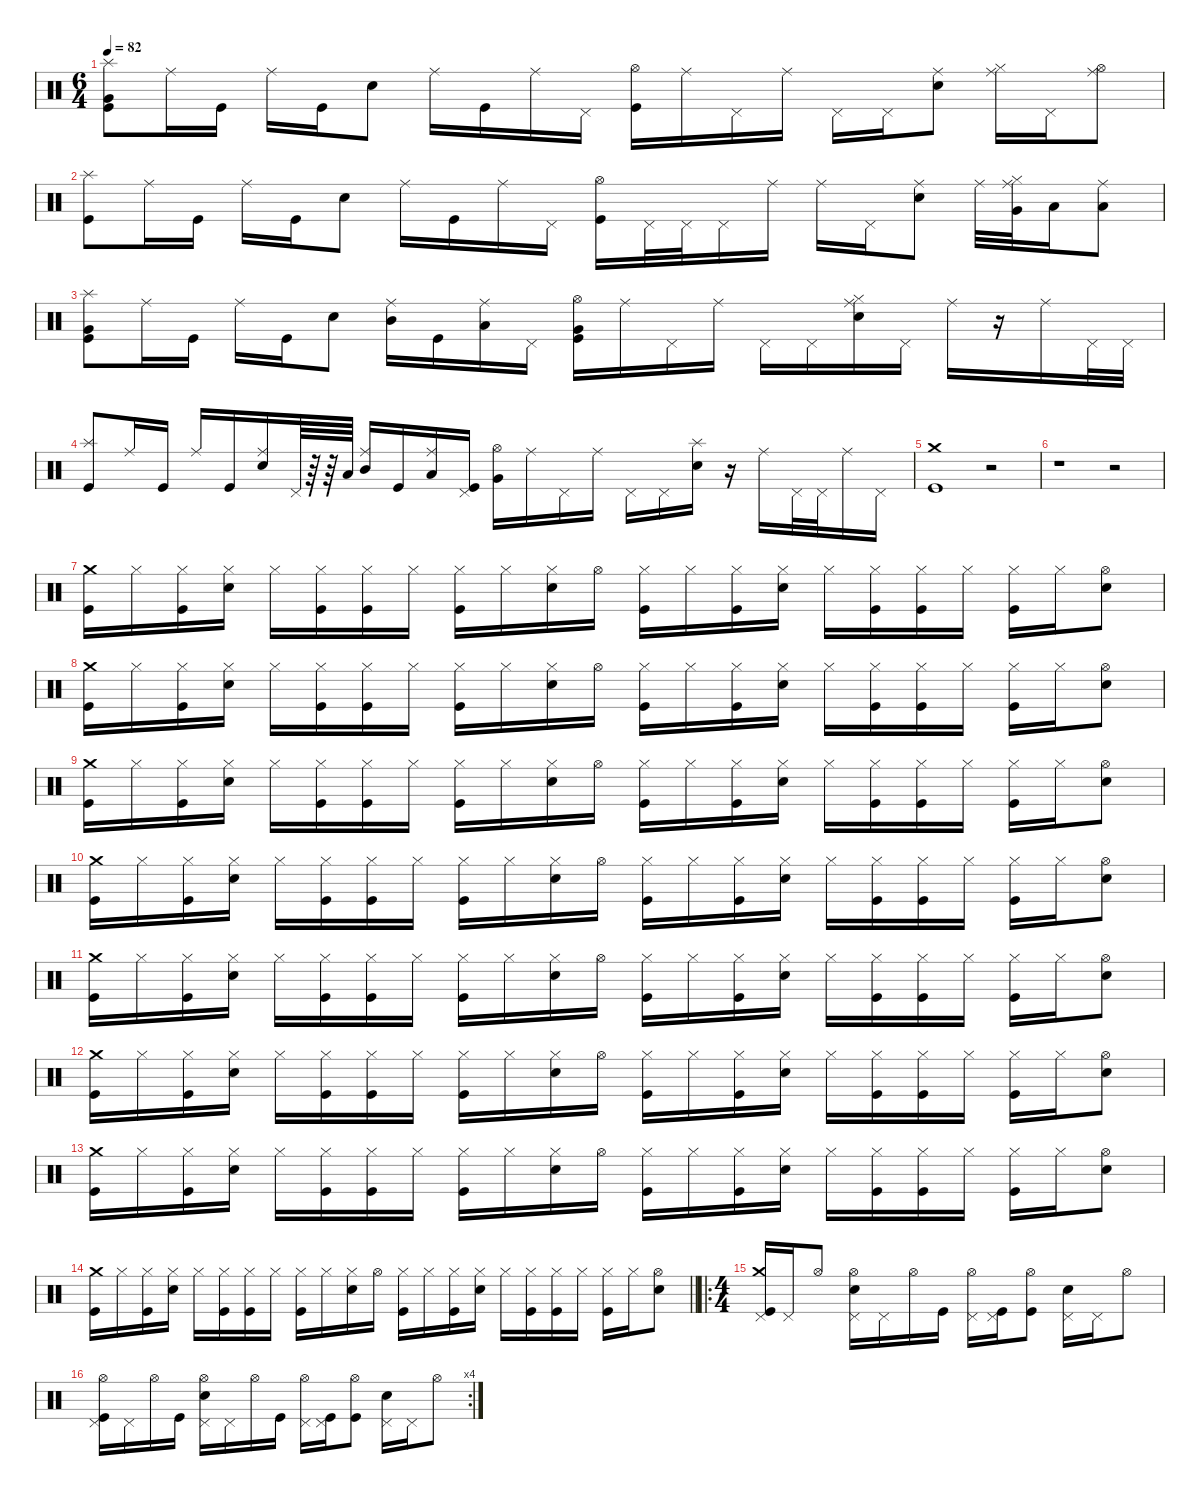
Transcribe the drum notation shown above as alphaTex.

\defaultSystemsLayout 4
\hideDynamics
\bracketExtendMode nobrackets
\singleTrackTrackNamePolicy hidden
\multiTrackTrackNamePolicy hidden
\firstSystemTrackNameMode fullname
\firstSystemTrackNameOrientation horizontal
\otherSystemsTrackNameOrientation horizontal
\track ("Drums" "drm.") {instrument percussion}
\staff {score}
\articulation defaults
\ts (6 4)
\tempo 82
\clef neutral
\ks c
("Splash (hit)" "Very Low Tom (hit)" "Kick (hit)").8{dy f beam Down} "Ride (middle)".16{beam Down} "Kick (hit)".16{beam Down} "Ride (middle)".16{beam Down} "Kick (hit)".16{beam Down} "Snare (hit) 2".8{beam Down} "Ride (middle)".16{beam Down} "Kick (hit)".16{beam Down} "Ride (middle)".16{beam Down} "Pedal Hi-Hat (hit)".16{beam Down} ("Hi-Hat (open)" "Kick (hit)").16{dy mp beam Down} "Ride (middle)".16{dy f beam Down} "Pedal Hi-Hat (hit)".16{beam Down} "Ride (middle)".16{beam Down} "Pedal Hi-Hat (hit)".16{beam Down} "Pedal Hi-Hat (hit)".16{beam Down} ("Ride (middle)" "Snare (hit) 2").8{beam Down} ("Ride (middle)" "Hi-Hat (closed)").16{beam Down} "Pedal Hi-Hat (hit)".16{beam Down} ("Ride (middle)" "Hi-Hat (open)").8{beam Down} |
("Splash (hit)" "Kick (hit)").8{beam Down} "Ride (middle)".16{beam Down} "Kick (hit)".16{beam Down} "Ride (middle)".16{beam Down} "Kick (hit)".16{beam Down} "Snare (hit) 2".8{beam Down} "Ride (middle)".16{beam Down} "Kick (hit)".16{beam Down} "Ride (middle)".16{beam Down} "Pedal Hi-Hat (hit)".16{beam Down} ("Hi-Hat (open)" "Kick (hit)").16{dy mp beam Down} "Pedal Hi-Hat (hit)".32{dy f beam Down} "Pedal Hi-Hat (hit)".32{beam Down} "Pedal Hi-Hat (hit)".16{beam Down} "Ride (middle)".16{beam Down} "Ride (middle)".16{beam Down} "Pedal Hi-Hat (hit)".16{beam Down} ("Ride (middle)" "Snare (hit) 2").8{beam Down} "Ride (middle)".32{beam Down} ("Ride (middle)" "Hi-Hat (closed)" "Very Low Tom (hit)").32{beam Down} "Low Tom (hit)".16{beam Down} ("Ride (middle)" "Low Tom (hit)").8{beam Down} |
("Splash (hit)" "Very Low Tom (hit)" "Kick (hit)").8{beam Down} "Ride (middle)".16{beam Down} "Kick (hit)".16{beam Down} "Ride (middle)".16{beam Down} "Kick (hit)".16{beam Down} "Snare (hit) 2".8{beam Down} ("Ride (middle)" "Mid Tom (hit)").16{beam Down} "Kick (hit)".16{beam Down} ("Ride (middle)" "Low Tom (hit)").16{beam Down} "Pedal Hi-Hat (hit)".16{beam Down} ("Hi-Hat (open)" "Very Low Tom (hit)" "Kick (hit)").16{dy mp beam Down} "Ride (middle)".16{dy f beam Down} "Pedal Hi-Hat (hit)".16{beam Down} "Ride (middle)".16{beam Down} "Pedal Hi-Hat (hit)".16{beam Down} "Pedal Hi-Hat (hit)".16{beam Down} ("Ride (middle)" "Hi-Hat (closed)" "Snare (hit) 2").16{beam Down} "Pedal Hi-Hat (hit)".16{beam Down} "Ride (middle)".16{beam Down} r.16{beam Down} "Ride (middle)".16{beam Down} "Pedal Hi-Hat (hit)".32{beam Down} "Pedal Hi-Hat (hit)".32{beam Down} |
("Splash (hit)" "Kick (hit)").8{beam Up} "Ride (middle)".16{beam Up} "Kick (hit)".16{beam Up} "Ride (middle)".16{beam Up} "Kick (hit)".16{beam Up} ("Ride (middle)" "Snare (hit) 2").16{beam Up} "Pedal Hi-Hat (hit)".64{beam Up} r.64{beam Up} r.64{beam Up} "Low Tom (hit)".64{beam Up} ("Ride (middle)" "Mid Tom (hit)").16{beam Up} "Kick (hit)".16{beam Up} ("Ride (middle)" "Low Tom (hit)").16{beam Up} ("Pedal Hi-Hat (hit)" "Kick (hit)").16{beam Up} ("Hi-Hat (open)" "Very Low Tom (hit)").16{dy mp beam Down} "Ride (middle)".16{dy f beam Down} "Pedal Hi-Hat (hit)".16{beam Down} "Ride (middle)".16{beam Down} "Pedal Hi-Hat (hit)".16{beam Down} "Pedal Hi-Hat (hit)".16{beam Down} ("Splash (hit)" "Snare (hit) 2").16{beam Down} r.16{beam Down} "Ride (middle)".16{beam Down} "Pedal Hi-Hat (hit)".32{beam Down} "Pedal Hi-Hat (hit)".32{beam Down} "Ride (middle)".16{beam Down} "Pedal Hi-Hat (hit)".16{beam Down} |
("Crash medium (hit)" "Kick (hit)").1{beam Down} r.2{beam Down} |
r.1{beam Down} r.2{beam Down} |
("Crash medium (hit)" "Kick (hit)").16{beam Down} "Hi-Hat (closed)".16{beam Down} ("Hi-Hat (closed)" "Kick (hit)").16{beam Down} ("Hi-Hat (closed)" "Snare (hit) 2").16{beam Down} "Hi-Hat (closed)".16{beam Down} ("Hi-Hat (closed)" "Kick (hit)").16{beam Down} ("Hi-Hat (closed)" "Kick (hit)").16{beam Down} "Hi-Hat (closed)".16{beam Down} ("Hi-Hat (closed)" "Kick (hit)").16{beam Down} "Hi-Hat (closed)".16{beam Down} ("Hi-Hat (closed)" "Snare (hit) 2").16{beam Down} "Hi-Hat (open)".16{beam Down} ("Hi-Hat (closed)" "Kick (hit)").16{beam Down} "Hi-Hat (closed)".16{beam Down} ("Hi-Hat (closed)" "Kick (hit)").16{beam Down} ("Hi-Hat (closed)" "Snare (hit) 2").16{beam Down} "Hi-Hat (closed)".16{beam Down} ("Hi-Hat (closed)" "Kick (hit)").16{beam Down} ("Hi-Hat (closed)" "Kick (hit)").16{beam Down} "Hi-Hat (closed)".16{beam Down} ("Hi-Hat (closed)" "Kick (hit)").16{dy mf beam Down} "Hi-Hat (closed)".16{dy f beam Down} ("Hi-Hat (open)" "Snare (hit) 2").8{beam Down} |
("Crash medium (hit)" "Kick (hit)").16{beam Down} "Hi-Hat (closed)".16{beam Down} ("Hi-Hat (closed)" "Kick (hit)").16{beam Down} ("Hi-Hat (closed)" "Snare (hit) 2").16{beam Down} "Hi-Hat (closed)".16{beam Down} ("Hi-Hat (closed)" "Kick (hit)").16{beam Down} ("Hi-Hat (closed)" "Kick (hit)").16{beam Down} "Hi-Hat (closed)".16{beam Down} ("Hi-Hat (closed)" "Kick (hit)").16{beam Down} "Hi-Hat (closed)".16{beam Down} ("Hi-Hat (closed)" "Snare (hit) 2").16{beam Down} "Hi-Hat (open)".16{beam Down} ("Hi-Hat (closed)" "Kick (hit)").16{beam Down} "Hi-Hat (closed)".16{beam Down} ("Hi-Hat (closed)" "Kick (hit)").16{beam Down} ("Hi-Hat (closed)" "Snare (hit) 2").16{beam Down} "Hi-Hat (closed)".16{beam Down} ("Hi-Hat (closed)" "Kick (hit)").16{beam Down} ("Hi-Hat (closed)" "Kick (hit)").16{beam Down} "Hi-Hat (closed)".16{beam Down} ("Hi-Hat (closed)" "Kick (hit)").16{dy mf beam Down} "Hi-Hat (closed)".16{dy f beam Down} ("Hi-Hat (open)" "Snare (hit) 2").8{beam Down} |
("Crash medium (hit)" "Kick (hit)").16{beam Down} "Hi-Hat (closed)".16{beam Down} ("Hi-Hat (closed)" "Kick (hit)").16{beam Down} ("Hi-Hat (closed)" "Snare (hit) 2").16{beam Down} "Hi-Hat (closed)".16{beam Down} ("Hi-Hat (closed)" "Kick (hit)").16{beam Down} ("Hi-Hat (closed)" "Kick (hit)").16{beam Down} "Hi-Hat (closed)".16{beam Down} ("Hi-Hat (closed)" "Kick (hit)").16{beam Down} "Hi-Hat (closed)".16{beam Down} ("Hi-Hat (closed)" "Snare (hit) 2").16{beam Down} "Hi-Hat (open)".16{beam Down} ("Hi-Hat (closed)" "Kick (hit)").16{beam Down} "Hi-Hat (closed)".16{beam Down} ("Hi-Hat (closed)" "Kick (hit)").16{beam Down} ("Hi-Hat (closed)" "Snare (hit) 2").16{beam Down} "Hi-Hat (closed)".16{beam Down} ("Hi-Hat (closed)" "Kick (hit)").16{beam Down} ("Hi-Hat (closed)" "Kick (hit)").16{beam Down} "Hi-Hat (closed)".16{beam Down} ("Hi-Hat (closed)" "Kick (hit)").16{dy mf beam Down} "Hi-Hat (closed)".16{dy f beam Down} ("Hi-Hat (open)" "Snare (hit) 2").8{beam Down} |
("Crash medium (hit)" "Kick (hit)").16{beam Down} "Hi-Hat (closed)".16{beam Down} ("Hi-Hat (closed)" "Kick (hit)").16{beam Down} ("Hi-Hat (closed)" "Snare (hit) 2").16{beam Down} "Hi-Hat (closed)".16{beam Down} ("Hi-Hat (closed)" "Kick (hit)").16{beam Down} ("Hi-Hat (closed)" "Kick (hit)").16{beam Down} "Hi-Hat (closed)".16{beam Down} ("Hi-Hat (closed)" "Kick (hit)").16{beam Down} "Hi-Hat (closed)".16{beam Down} ("Hi-Hat (closed)" "Snare (hit) 2").16{beam Down} "Hi-Hat (open)".16{beam Down} ("Hi-Hat (closed)" "Kick (hit)").16{beam Down} "Hi-Hat (closed)".16{beam Down} ("Hi-Hat (closed)" "Kick (hit)").16{beam Down} ("Hi-Hat (closed)" "Snare (hit) 2").16{beam Down} "Hi-Hat (closed)".16{beam Down} ("Hi-Hat (closed)" "Kick (hit)").16{beam Down} ("Hi-Hat (closed)" "Kick (hit)").16{beam Down} "Hi-Hat (closed)".16{beam Down} ("Hi-Hat (closed)" "Kick (hit)").16{dy mf beam Down} "Hi-Hat (closed)".16{dy f beam Down} ("Hi-Hat (open)" "Snare (hit) 2").8{beam Down} |
("Crash medium (hit)" "Kick (hit)").16{beam Down} "Hi-Hat (closed)".16{beam Down} ("Hi-Hat (closed)" "Kick (hit)").16{beam Down} ("Hi-Hat (closed)" "Snare (hit) 2").16{beam Down} "Hi-Hat (closed)".16{beam Down} ("Hi-Hat (closed)" "Kick (hit)").16{beam Down} ("Hi-Hat (closed)" "Kick (hit)").16{beam Down} "Hi-Hat (closed)".16{beam Down} ("Hi-Hat (closed)" "Kick (hit)").16{beam Down} "Hi-Hat (closed)".16{beam Down} ("Hi-Hat (closed)" "Snare (hit) 2").16{beam Down} "Hi-Hat (open)".16{beam Down} ("Hi-Hat (closed)" "Kick (hit)").16{beam Down} "Hi-Hat (closed)".16{beam Down} ("Hi-Hat (closed)" "Kick (hit)").16{beam Down} ("Hi-Hat (closed)" "Snare (hit) 2").16{beam Down} "Hi-Hat (closed)".16{beam Down} ("Hi-Hat (closed)" "Kick (hit)").16{beam Down} ("Hi-Hat (closed)" "Kick (hit)").16{beam Down} "Hi-Hat (closed)".16{beam Down} ("Hi-Hat (closed)" "Kick (hit)").16{dy mf beam Down} "Hi-Hat (closed)".16{dy f beam Down} ("Hi-Hat (open)" "Snare (hit) 2").8{beam Down} |
("Crash medium (hit)" "Kick (hit)").16{beam Down} "Hi-Hat (closed)".16{beam Down} ("Hi-Hat (closed)" "Kick (hit)").16{beam Down} ("Hi-Hat (closed)" "Snare (hit) 2").16{beam Down} "Hi-Hat (closed)".16{beam Down} ("Hi-Hat (closed)" "Kick (hit)").16{beam Down} ("Hi-Hat (closed)" "Kick (hit)").16{beam Down} "Hi-Hat (closed)".16{beam Down} ("Hi-Hat (closed)" "Kick (hit)").16{beam Down} "Hi-Hat (closed)".16{beam Down} ("Hi-Hat (closed)" "Snare (hit) 2").16{beam Down} "Hi-Hat (open)".16{beam Down} ("Hi-Hat (closed)" "Kick (hit)").16{beam Down} "Hi-Hat (closed)".16{beam Down} ("Hi-Hat (closed)" "Kick (hit)").16{beam Down} ("Hi-Hat (closed)" "Snare (hit) 2").16{beam Down} "Hi-Hat (closed)".16{beam Down} ("Hi-Hat (closed)" "Kick (hit)").16{beam Down} ("Hi-Hat (closed)" "Kick (hit)").16{beam Down} "Hi-Hat (closed)".16{beam Down} ("Hi-Hat (closed)" "Kick (hit)").16{dy mf beam Down} "Hi-Hat (closed)".16{dy f beam Down} ("Hi-Hat (open)" "Snare (hit) 2").8{beam Down} |
("Crash medium (hit)" "Kick (hit)").16{beam Down} "Hi-Hat (closed)".16{beam Down} ("Hi-Hat (closed)" "Kick (hit)").16{beam Down} ("Hi-Hat (closed)" "Snare (hit) 2").16{beam Down} "Hi-Hat (closed)".16{beam Down} ("Hi-Hat (closed)" "Kick (hit)").16{beam Down} ("Hi-Hat (closed)" "Kick (hit)").16{beam Down} "Hi-Hat (closed)".16{beam Down} ("Hi-Hat (closed)" "Kick (hit)").16{beam Down} "Hi-Hat (closed)".16{beam Down} ("Hi-Hat (closed)" "Snare (hit) 2").16{beam Down} "Hi-Hat (open)".16{beam Down} ("Hi-Hat (closed)" "Kick (hit)").16{beam Down} "Hi-Hat (closed)".16{beam Down} ("Hi-Hat (closed)" "Kick (hit)").16{beam Down} ("Hi-Hat (closed)" "Snare (hit) 2").16{beam Down} "Hi-Hat (closed)".16{beam Down} ("Hi-Hat (closed)" "Kick (hit)").16{beam Down} ("Hi-Hat (closed)" "Kick (hit)").16{beam Down} "Hi-Hat (closed)".16{beam Down} ("Hi-Hat (closed)" "Kick (hit)").16{dy mf beam Down} "Hi-Hat (closed)".16{dy f beam Down} ("Hi-Hat (open)" "Snare (hit) 2").8{beam Down} |
\barLineRight lightlight
("Crash medium (hit)" "Kick (hit)").16{beam Down} "Hi-Hat (closed)".16{beam Down} ("Hi-Hat (closed)" "Kick (hit)").16{beam Down} ("Hi-Hat (closed)" "Snare (hit) 2").16{beam Down} "Hi-Hat (closed)".16{beam Down} ("Hi-Hat (closed)" "Kick (hit)").16{beam Down} ("Hi-Hat (closed)" "Kick (hit)").16{beam Down} "Hi-Hat (closed)".16{beam Down} ("Hi-Hat (closed)" "Kick (hit)").16{beam Down} "Hi-Hat (closed)".16{beam Down} ("Hi-Hat (closed)" "Snare (hit) 2").16{beam Down} "Hi-Hat (open)".16{beam Down} ("Hi-Hat (closed)" "Kick (hit)").16{beam Down} "Hi-Hat (closed)".16{beam Down} ("Hi-Hat (closed)" "Kick (hit)").16{beam Down} ("Hi-Hat (closed)" "Snare (hit) 2").16{beam Down} "Hi-Hat (closed)".16{beam Down} ("Hi-Hat (closed)" "Kick (hit)").16{beam Down} ("Hi-Hat (closed)" "Kick (hit)").16{beam Down} "Hi-Hat (closed)".16{beam Down} ("Hi-Hat (closed)" "Kick (hit)").16{dy mf beam Down} "Hi-Hat (closed)".16{dy f beam Down} ("Hi-Hat (open)" "Snare (hit) 2").8{beam Down} |
\ro
\ts (4 4)
\beaming (8 2 2 2 2)
("Crash medium (hit)" "Pedal Hi-Hat (hit)" "Kick (hit)").16{dy mp beam Up} "Pedal Hi-Hat (hit)".16{dy f beam Up} "Hi-Hat (open)".8{beam Up} ("Hi-Hat (open)" "Pedal Hi-Hat (hit)" "Snare (hit) 2").16{beam Down} "Pedal Hi-Hat (hit)".16{beam Down} "Hi-Hat (open)".16{beam Down} "Kick (hit)".16{beam Down} ("Hi-Hat (open)" "Pedal Hi-Hat (hit)").16{beam Down} ("Pedal Hi-Hat (hit)" "Kick (hit)").16{beam Down} ("Hi-Hat (open)" "Kick (hit)").8{beam Down} ("Pedal Hi-Hat (hit)" "Snare (hit) 2").16{beam Down} "Pedal Hi-Hat (hit)".16{beam Down} "Hi-Hat (open)".8{beam Down} |
\rc 4
("Hi-Hat (open)" "Pedal Hi-Hat (hit)" "Kick (hit)").16{beam Down} "Pedal Hi-Hat (hit)".16{beam Down} "Hi-Hat (open)".16{beam Down} "Kick (hit)".16{beam Down} ("Hi-Hat (open)" "Pedal Hi-Hat (hit)" "Snare (hit) 2").16{beam Down} "Pedal Hi-Hat (hit)".16{beam Down} "Hi-Hat (open)".16{beam Down} "Kick (hit)".16{beam Down} ("Hi-Hat (open)" "Pedal Hi-Hat (hit)").16{beam Down} ("Pedal Hi-Hat (hit)" "Kick (hit)").16{beam Down} ("Hi-Hat (open)" "Kick (hit)").8{beam Down} ("Pedal Hi-Hat (hit)" "Snare (hit) 2").16{beam Down} "Pedal Hi-Hat (hit)".16{beam Down} "Hi-Hat (open)".8{beam Down}
